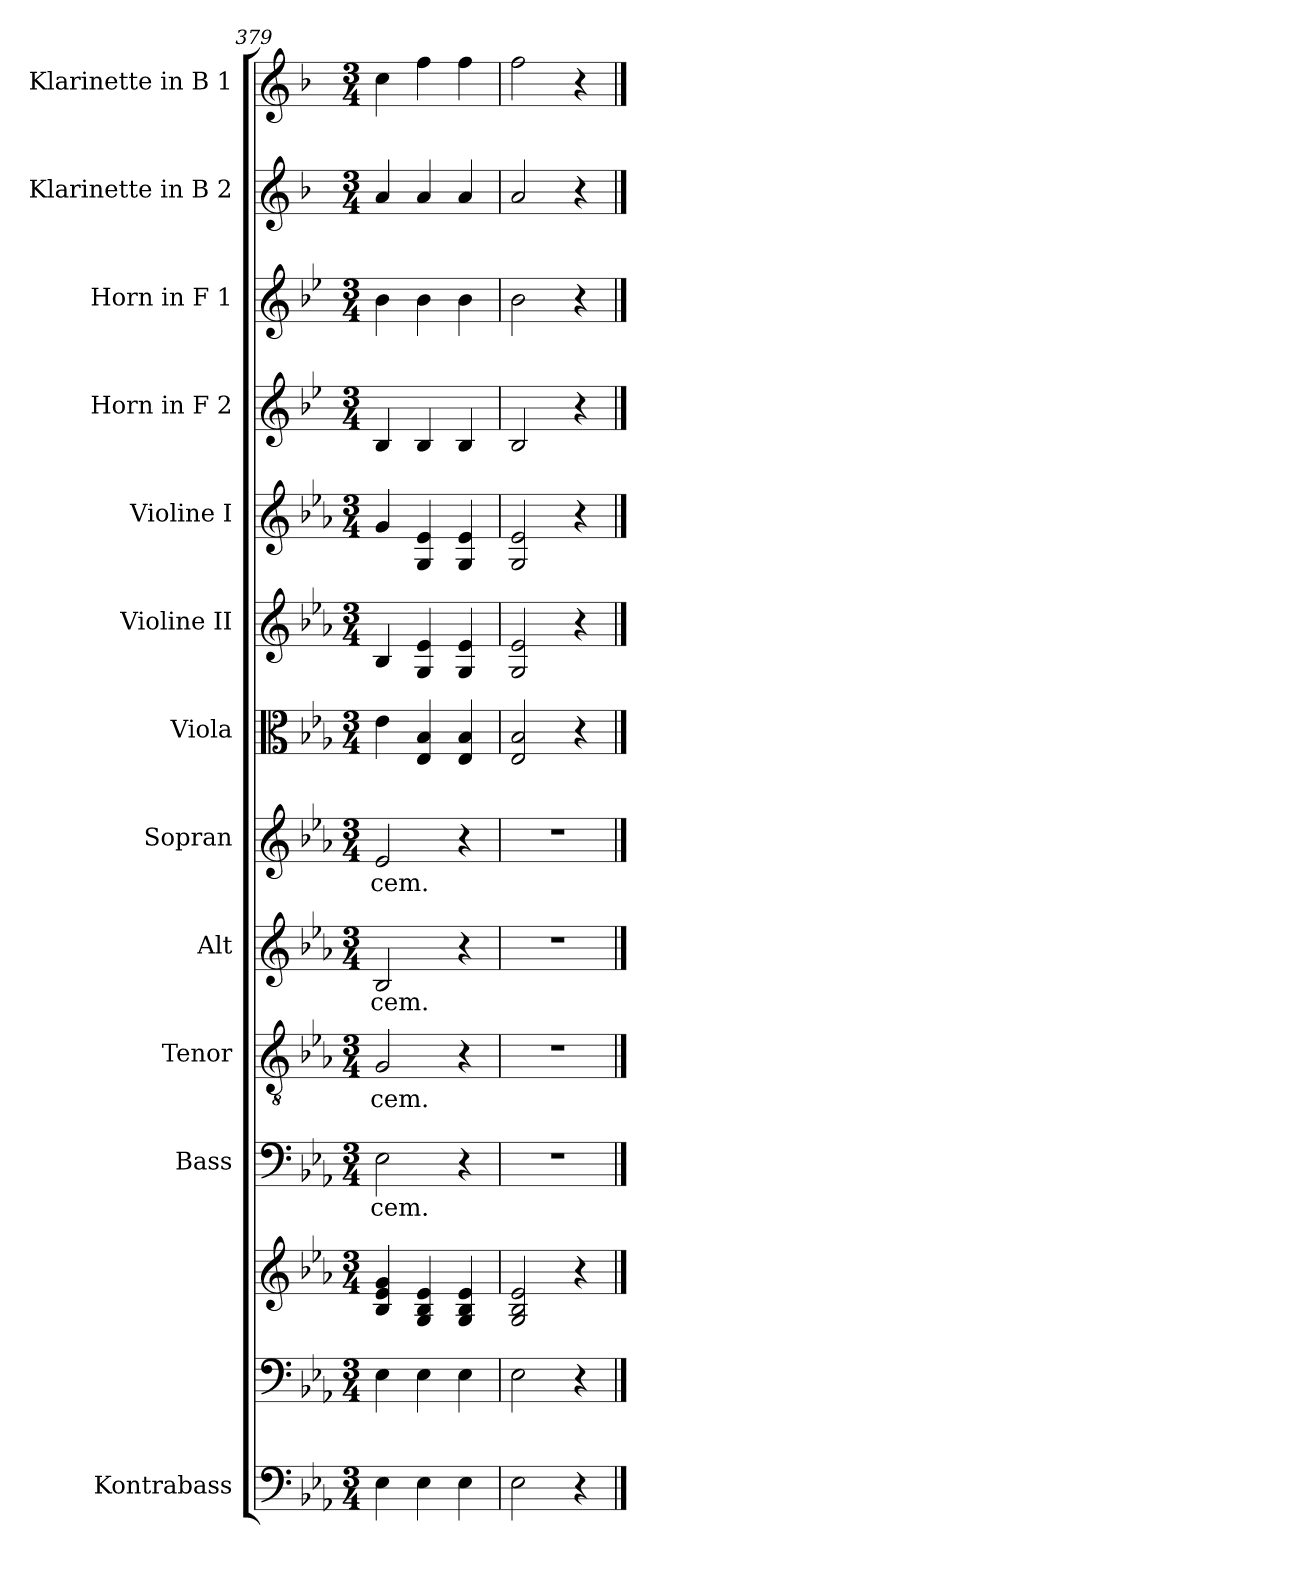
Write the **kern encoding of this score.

**kern	**kern	**kern	**kern	**text	**kern	**text	**kern	**text	**kern	**text	**kern	**kern	**kern	**kern	**kern	**kern	**kern
*part13	*part12	*part12	*part11	*part11	*part10	*part10	*part9	*part9	*part8	*part8	*part7	*part6	*part5	*part4	*part3	*part2	*part1
*staff14	*staff13	*staff12	*staff11	*staff11	*staff10	*staff10	*staff9	*staff9	*staff8	*staff8	*staff7	*staff6	*staff5	*staff4	*staff3	*staff2	*staff1
*I"Kontrabass	*	*	*I"Bass	*	*I"Tenor	*	*I"Alt	*	*I"Sopran	*	*I"Viola	*I"Violine II	*I"Violine I	*I"Horn in F 2	*I"Horn in F 1	*I"Klarinette in B 2	*I"Klarinette in B 1
*I'Kb.	*	*	*I'B	*	*I'T	*	*I'A	*	*I'S	*	*I'Vla.	*I'Vl. II	*I'Vl. I	*I'Hrn. 2	*I'Hrn. 1	*	*
*clefF4	*clefF4	*clefG2	*clefF4	*	*clefGv2	*	*clefG2	*	*clefG2	*	*clefC3	*clefG2	*clefG2	*clefG2	*clefG2	*clefG2	*clefG2
*ITrd7c12	*	*	*	*	*	*	*	*	*	*	*	*	*	*ITrd4c7	*ITrd4c7	*ITrd1c2	*ITrd1c2
*k[b-e-a-]	*k[b-e-a-]	*k[b-e-a-]	*k[b-e-a-]	*	*k[b-e-a-]	*	*k[b-e-a-]	*	*k[b-e-a-]	*	*k[b-e-a-]	*k[b-e-a-]	*k[b-e-a-]	*k[b-e-a-]	*k[b-e-a-]	*k[b-e-a-]	*k[b-e-a-]
*E-:	*E-:	*E-:	*E-:	*	*E-:	*	*E-:	*	*E-:	*	*E-:	*E-:	*E-:	*E-:	*E-:	*E-:	*E-:
*M3/4	*M3/4	*M3/4	*M3/4	*	*M3/4	*	*M3/4	*	*M3/4	*	*M3/4	*M3/4	*M3/4	*M3/4	*M3/4	*M3/4	*M3/4
=379	=379	=379	=379	=379	=379	=379	=379	=379	=379	=379	=379	=379	=379	=379	=379	=379	=379
!	!	!	!	!LO:LY:b	!	!LO:LY:b	!	!LO:LY:b	!	!LO:LY:b	!	!	!	!	!	!	!
4EE-\	4E-\	4B-/ 4e-/ 4g/	2E-\	-cem.	2G/	-cem.	2B-/	-cem.	2e-/	-cem.	4e-\	4B-/	4g/	4E-/	4e-\	4g/	4b-\
4EE-\	4E-\	4G/ 4B-/ 4e-/	.	.	.	.	.	.	.	.	4E-/ 4B-/	4G/ 4e-/	4G/ 4e-/	4E-/	4e-\	4g/	4ee-\
4EE-\	4E-\	4G/ 4B-/ 4e-/	4r	.	4r	.	4r	.	4r	.	4E-/ 4B-/	4G/ 4e-/	4G/ 4e-/	4E-/	4e-\	4g/	4ee-\
=380	=380	=380	=380	=380	=380	=380	=380	=380	=380	=380	=380	=380	=380	=380	=380	=380	=380
2EE-\	2E-\	2G/ 2B-/ 2e-/	2.r	.	2.r	.	2.r	.	2.r	.	2E-/ 2B-/	2G/ 2e-/	2G/ 2e-/	2E-/	2e-\	2g/	2ee-\
4r	4r	4r	.	.	.	.	.	.	.	.	4r	4r	4r	4r	4r	4r	4r
==	==	==	==	==	==	==	==	==	==	==	==	==	==	==	==	==	==
*-	*-	*-	*-	*-	*-	*-	*-	*-	*-	*-	*-	*-	*-	*-	*-	*-	*-
